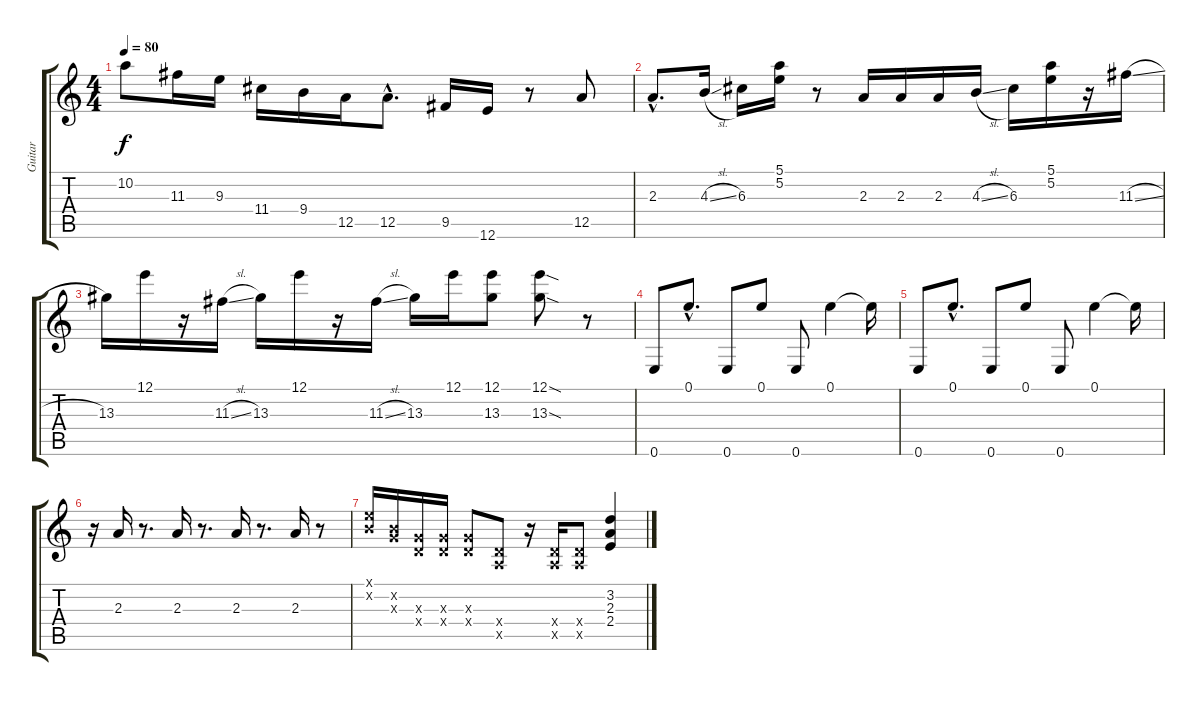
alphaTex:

\track ("Guitar" "Guitar") {instrument electricguitarclean}
\staff {score tabs}
\tuning (E4 B3 G3 D3 A2 E2) {hide}
\ts (4 4)
\tempo 80
\clef g2
\ks c
10.2.8{dy f} 11.3.16 9.3.16 11.4.16 9.4.16 12.5.16 12.5{hac}.8{d} 9.5.16 12.6.16 r.8 12.5.8 |
2.3{hac}.8{d} 4.3{sl}.16 6.3.16 (5.1 5.2).16 r.8 2.3.16 2.3.16 2.3.16 4.3{sl}.16 6.3.16 (5.1 5.2).16 r.16 11.3{sl}.16 |
13.3.16 12.1.16 r.16 11.3{sl}.16 13.3.16 12.1.16 r.16 11.3{sl}.16 13.3.16 12.1.16 (12.1 13.3).8 (12.1{sod} 13.3{sod}).8 r.8 |
0.6.8 0.1{hac}.8{d} 0.6.8 0.1.8 0.6.8 0.1.4 0.1{t}.16 |
0.6.8 0.1{hac}.8{d} 0.6.8 0.1.8 0.6.8 0.1.4 0.1{t}.16 |
r.16 2.3.16 r.8{d} 2.3.16 r.8{d} 2.3.16 r.8{d} 2.3.16 r.8 |
(0.1{x} 0.2{x}).16 (0.2{x} 0.3{x}).16 (0.3{x} 0.4{x}).16 (0.3{x} 0.4{x}).16 (0.3{x} 0.4{x}).8 (0.4{x} 0.5{x}).8 r.16 (0.4{x} 0.5{x}).16 (0.4{x} 0.5{x}).8 (3.2 2.3 2.4).4
